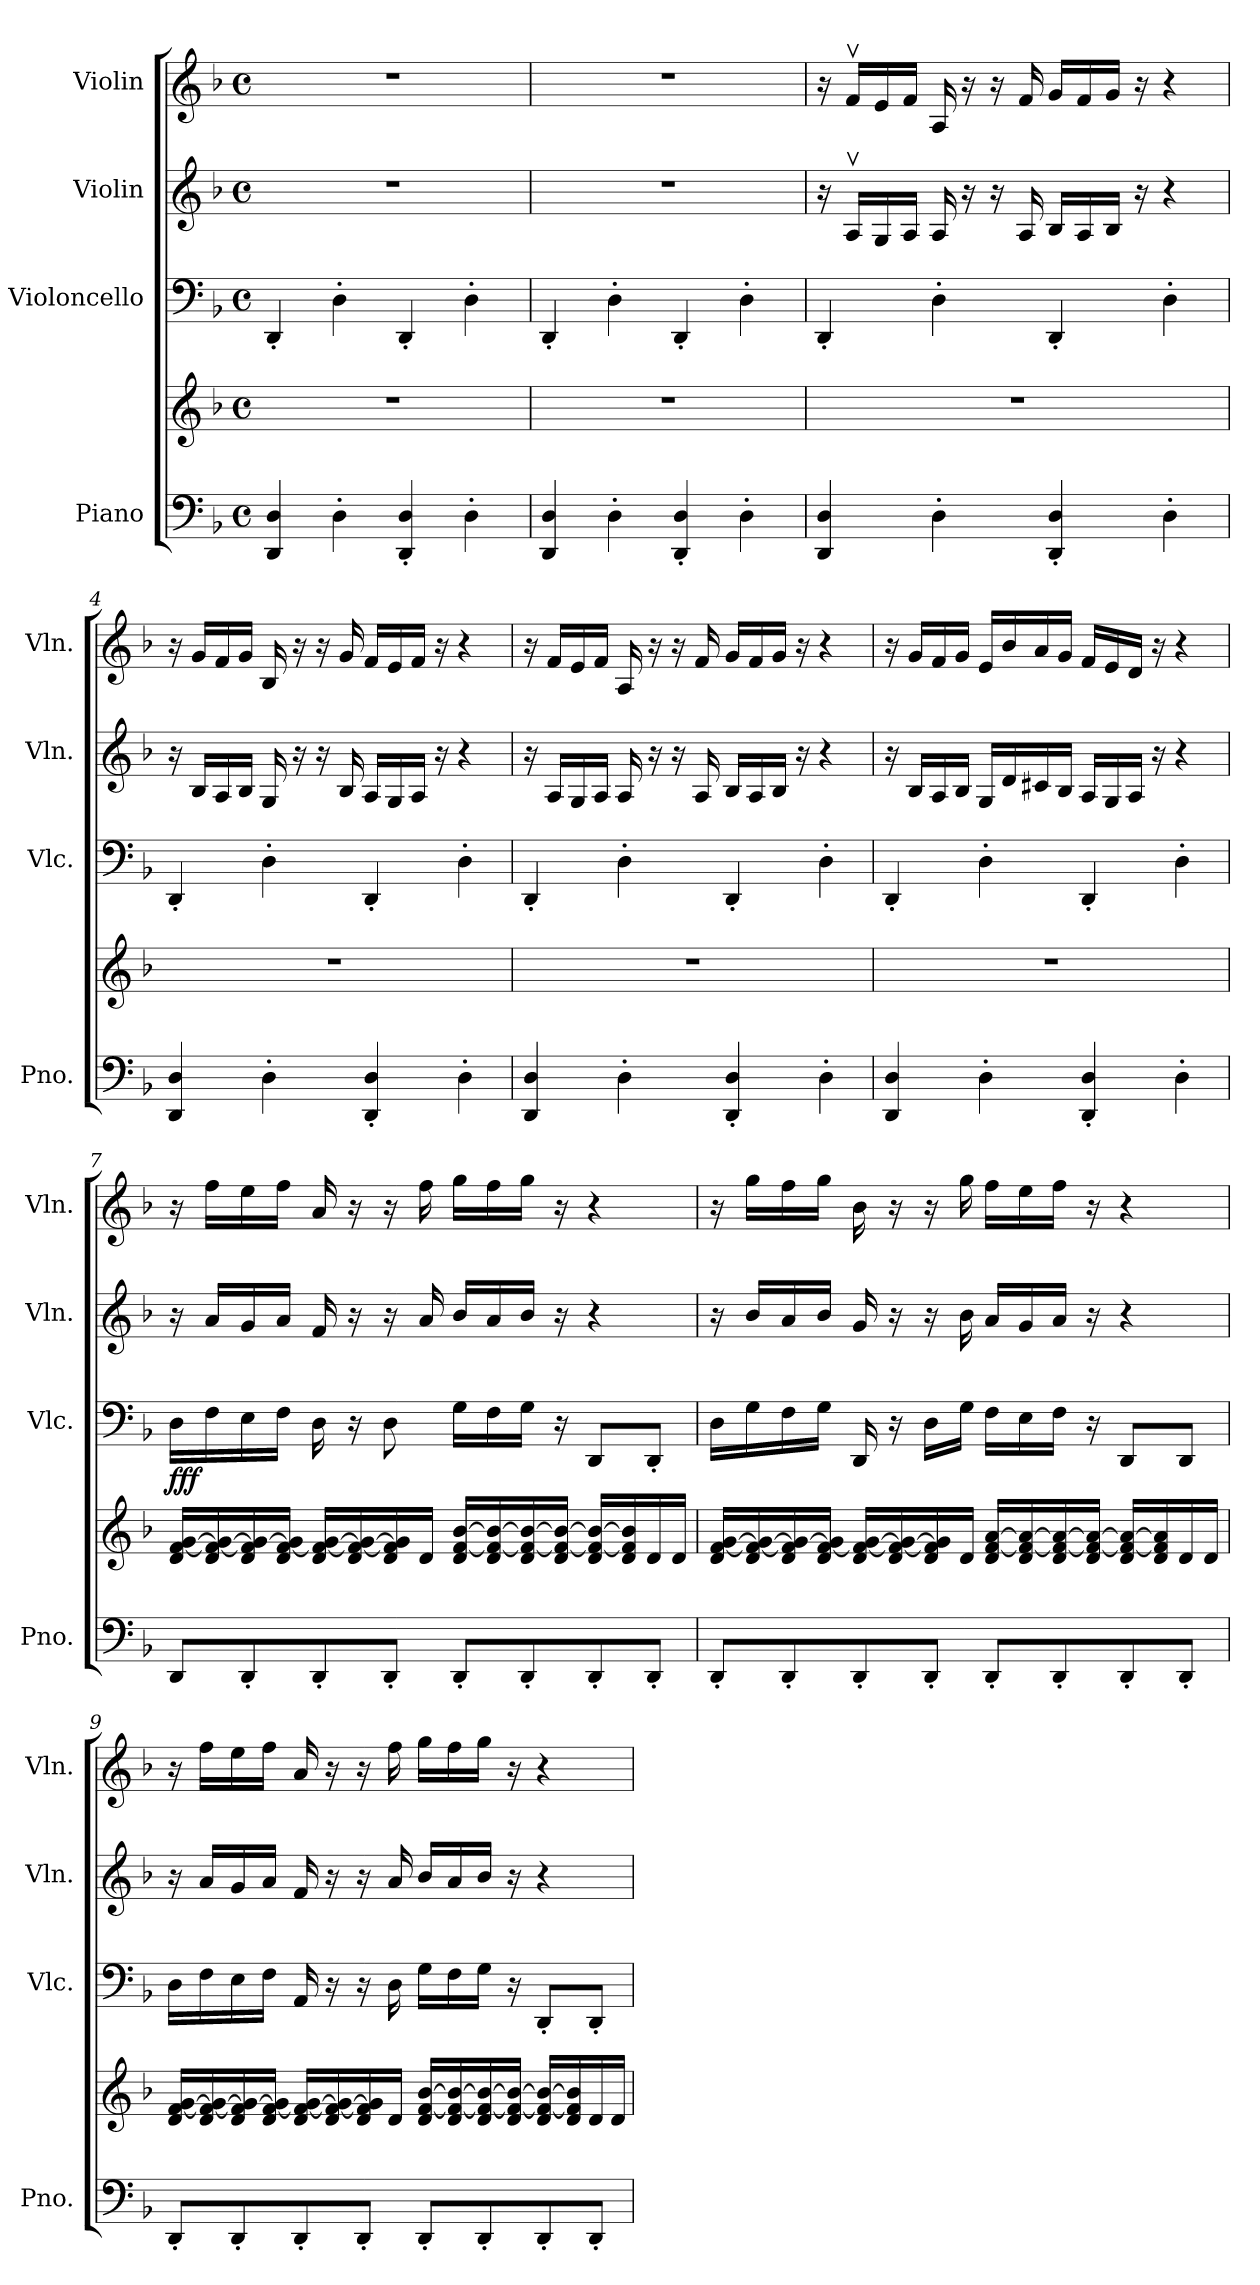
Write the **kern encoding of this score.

**kern	**kern	**kern	**dynam	**kern	**kern
*part4	*part4	*part3	*part3	*part2	*part1
*staff5	*staff4	*staff3	*staff3	*staff2	*staff1
*I"Piano	*	*I"Violoncello	*	*I"Violin	*I"Violin
*I'Pno.	*	*I'Vlc.	*	*I'Vln.	*I'Vln.
*clefF4	*clefG2	*clefF4	*	*clefG2	*clefG2
*k[b-]	*k[b-]	*k[b-]	*	*k[b-]	*k[b-]
*M4/4	*M4/4	*M4/4	*	*M4/4	*M4/4
*met(c)	*met(c)	*met(c)	*	*met(c)	*met(c)
*MM80	*MM80	*MM80	*	*MM80	*MM80
=1	=1	=1	=1	=1	=1
4DD/ 4D/	1r	4DD'/	.	1r	1r
4D'\	.	4D'\	.	.	.
4DD/' 4D/'	.	4DD'/	.	.	.
4D'\	.	4D'\	.	.	.
=2	=2	=2	=2	=2	=2
4DD/ 4D/	1r	4DD'/	.	1r	1r
4D'\	.	4D'\	.	.	.
4DD/' 4D/'	.	4DD'/	.	.	.
4D'\	.	4D'\	.	.	.
=3	=3	=3	=3	=3	=3
4DD/ 4D/	1r	4DD'/	.	16r	16r
.	.	.	.	16Av/LL	16fv/LL
.	.	.	.	16G/	16e/
.	.	.	.	16A/JJ	16f/JJ
4D'\	.	4D'\	.	16A/	16A/
.	.	.	.	16r	16r
.	.	.	.	16r	16r
.	.	.	.	16A/	16f/
4DD/' 4D/'	.	4DD'/	.	16B-/LL	16g/LL
.	.	.	.	16A/	16f/
.	.	.	.	16B-/JJ	16g/JJ
.	.	.	.	16r	16r
4D'\	.	4D'\	.	4r	4r
=4	=4	=4	=4	=4	=4
4DD/ 4D/	1r	4DD'/	.	16r	16r
.	.	.	.	16B-/LL	16g/LL
.	.	.	.	16A/	16f/
.	.	.	.	16B-/JJ	16g/JJ
4D'\	.	4D'\	.	16G/	16B-/
.	.	.	.	16r	16r
.	.	.	.	16r	16r
.	.	.	.	16B-/	16g/
4DD/' 4D/'	.	4DD'/	.	16A/LL	16f/LL
.	.	.	.	16G/	16e/
.	.	.	.	16A/JJ	16f/JJ
.	.	.	.	16r	16r
4D'\	.	4D'\	.	4r	4r
!!LO:LB:g=z
=5	=5	=5	=5	=5	=5
4DD/ 4D/	1r	4DD'/	.	16r	16r
.	.	.	.	16A/LL	16f/LL
.	.	.	.	16G/	16e/
.	.	.	.	16A/JJ	16f/JJ
4D'\	.	4D'\	.	16A/	16A/
.	.	.	.	16r	16r
.	.	.	.	16r	16r
.	.	.	.	16A/	16f/
4DD/' 4D/'	.	4DD'/	.	16B-/LL	16g/LL
.	.	.	.	16A/	16f/
.	.	.	.	16B-/JJ	16g/JJ
.	.	.	.	16r	16r
4D'\	.	4D'\	.	4r	4r
=6	=6	=6	=6	=6	=6
4DD/ 4D/	1r	4DD'/	.	16r	16r
.	.	.	.	16B-/LL	16g/LL
.	.	.	.	16A/	16f/
.	.	.	.	16B-/JJ	16g/JJ
4D'\	.	4D'\	.	16G/LL	16e/LL
.	.	.	.	16d/	16b-/
.	.	.	.	16c#X/	16a/
.	.	.	.	16B-/JJ	16g/JJ
4DD/' 4D/'	.	4DD'/	.	16A/LL	16f/LL
.	.	.	.	16G/	16e/
.	.	.	.	16A/JJ	16d/JJ
.	.	.	.	16r	16r
4D'\	.	4D'\	.	4r	4r
!!LO:LB:g=z
=7	=7	=7	=7	=7	=7
!	!	!	!LO:DY:b	!	!
8DD/L	16d/ [16f/ [16g/LL	16D\LL	fff	16r	16r
.	16d/ 16f/_ 16g/_	16F\	.	16a/LL	16ff\LL
8DD'/	16d/ 16f/] 16g/_	16E\	.	16g/	16ee\
.	16d/ [16f/ 16g/]JJ	16F\JJ	.	16a/JJ	16ff\JJ
8DD'/	16d/ 16f/_ [16g/LL	16D\	.	16f/	16a/
.	16d/ 16f/_ 16g/_	16r	.	16r	16r
8DD'/J	16d/ 16f/] 16g/]	8D\	.	16r	16r
.	16d/JJ	.	.	16a/	16ff\
8DD'/L	16d/ [16f/ [16b-/LL	16G\LL	.	16b-/LL	16gg\LL
.	16d/ 16f/_ 16b-/_	16F\	.	16a/	16ff\
8DD'/	16d/ 16f/_ 16b-/_	16G\JJ	.	16b-/JJ	16gg\JJ
.	16d/ 16f/_ 16b-/_JJ	16r	.	16r	16r
8DD'/	16d/ 16f/_ 16b-/_LL	8DD/L	.	4r	4r
.	16d/ 16f/] 16b-/]	.	.	.	.
8DD'/J	16d/	8DD'/J	.	.	.
.	16d/JJ	.	.	.	.
=8	=8	=8	=8	=8	=8
8DD'/L	16d/ [16f/ [16g/LL	16D\LL	.	16r	16r
.	16d/ 16f/_ 16g/_	16G\	.	16b-/LL	16gg\LL
8DD'/	16d/ 16f/] 16g/_	16F\	.	16a/	16ff\
.	16d/ [16f/ 16g/]JJ	16G\JJ	.	16b-/JJ	16gg\JJ
8DD'/	16d/ 16f/_ [16g/LL	16DD/	.	16g/	16b-\
.	16d/ 16f/_ 16g/_	16r	.	16r	16r
8DD'/J	16d/ 16f/] 16g/]	16D\LL	.	16r	16r
.	16d/JJ	16G\JJ	.	16b-\	16gg\
8DD'/L	16d/ [16f/ [16a/LL	16F\LL	.	16a/LL	16ff\LL
.	16d/ 16f/_ 16a/_	16E\	.	16g/	16ee\
8DD'/	16d/ 16f/_ 16a/_	16F\JJ	.	16a/JJ	16ff\JJ
.	16d/ 16f/_ 16a/_JJ	16r	.	16r	16r
8DD'/	16d/ 16f/_ 16a/_LL	8DD/L	.	4r	4r
.	16d/ 16f/] 16a/]	.	.	.	.
8DD'/J	16d/	8DD/J	.	.	.
.	16d/JJ	.	.	.	.
!!LO:PB:g=z
=9	=9	=9	=9	=9	=9
8DD'/L	16d/ [16f/ [16g/LL	16D\LL	.	16r	16r
.	16d/ 16f/_ 16g/_	16F\	.	16a/LL	16ff\LL
8DD'/	16d/ 16f/] 16g/_	16E\	.	16g/	16ee\
.	16d/ [16f/ 16g/]JJ	16F\JJ	.	16a/JJ	16ff\JJ
8DD'/	16d/ 16f/_ [16g/LL	16AA/	.	16f/	16a/
.	16d/ 16f/_ 16g/_	16r	.	16r	16r
8DD'/J	16d/ 16f/] 16g/]	16r	.	16r	16r
.	16d/JJ	16D\	.	16a/	16ff\
8DD'/L	16d/ [16f/ [16b-/LL	16G\LL	.	16b-/LL	16gg\LL
.	16d/ 16f/_ 16b-/_	16F\	.	16a/	16ff\
8DD'/	16d/ 16f/_ 16b-/_	16G\JJ	.	16b-/JJ	16gg\JJ
.	16d/ 16f/_ 16b-/_JJ	16r	.	16r	16r
8DD'/	16d/ 16f/_ 16b-/_LL	8DD'/L	.	4r	4r
.	16d/ 16f/] 16b-/]	.	.	.	.
8DD'/J	16d/	8DD'/J	.	.	.
.	16d/JJ	.	.	.	.
=	=	=	=	=	=
*-	*-	*-	*-	*-	*-
